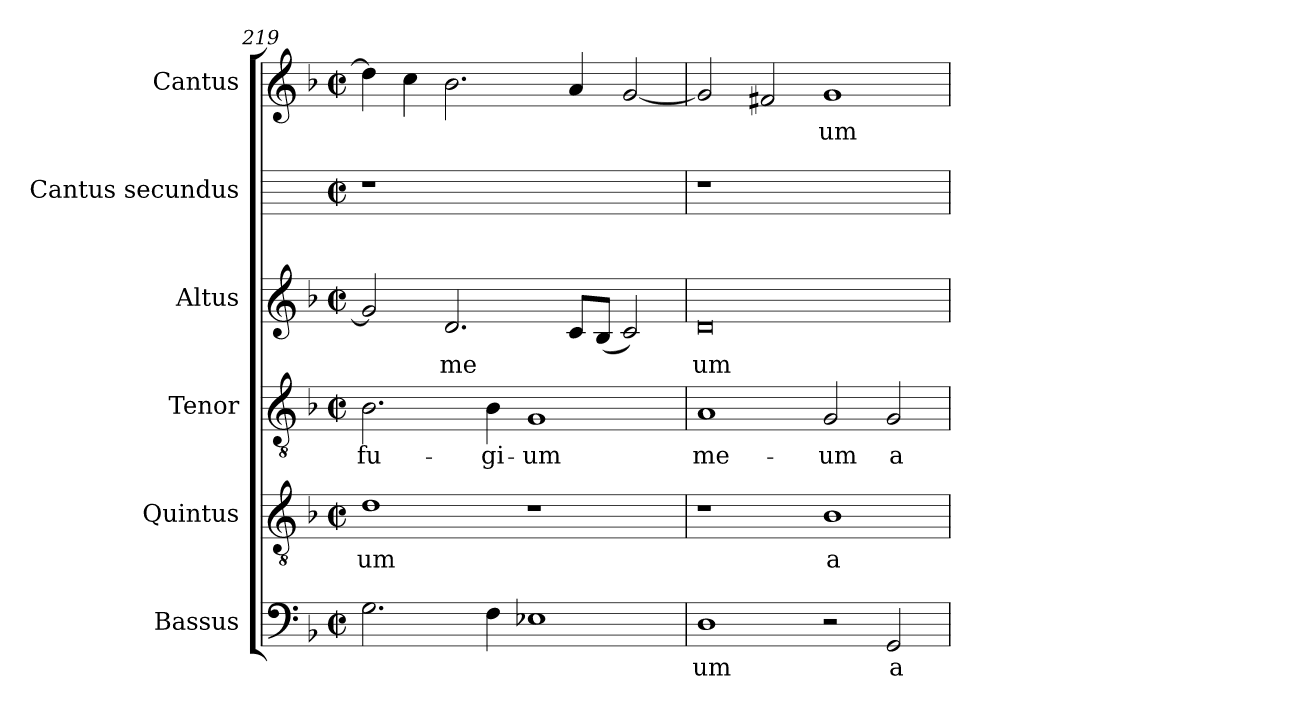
**kern	**text	**kern	**text	**kern	**text	**kern	**text	**kern	**kern	**text
*part6	*part6	*part5	*part5	*part4	*part4	*part3	*part3	*part2	*part1	*part1
*staff6	*staff6	*staff5	*staff5	*staff4	*staff4	*staff3	*staff3	*staff2	*staff1	*staff1
*I"Bassus	*	*I"Quintus	*	*I"Tenor	*	*I"Altus	*	*I"Cantus  secundus	*I"Cantus	*
*I'B	*	*I'Q	*	*I'T	*	*I'A	*	*	*I'C	*
!!LO:LB:g=z
*clefF4	*	*clefGv2	*	*clefGv2	*	*clefG2	*	*	*clefG2	*
*k[b-]	*	*k[b-]	*	*k[b-]	*	*k[b-]	*	*k[]	*k[b-]	*
*F:	*	*F:	*	*F:	*	*F:	*	*C:	*F:	*
*M2/2	*	*M2/2	*	*M2/2	*	*M2/2	*	*M2/2	*M2/2	*
*met(c|)	*	*met(c|)	*	*met(c|)	*	*met(c|)	*	*met(c|)	*met(c|)	*
=219	=219	=219	=219	=219	=219	=219	=219	=219	=219	=219
!	!LO:LY:b:cj	!	!LO:LY:b:cj	!	!LO:LY:b:cj	!	!LO:LY:b:cj	!	!	!LO:LY:b:cj
2.G\	.	1d	um	2.B-\	fu-	2g/]	.	1r	4dd\]	.
!	!	!	!	!	!	!	!	!	!	!LO:LY:b:cj
.	.	.	.	.	.	.	.	.	4cc\	.
!	!	!	!	!	!	!	!LO:LY:b:cj	!	!	!LO:LY:b:cj
.	.	.	.	.	.	2.d/	me-	.	2.b-\	.
!	!LO:LY:b:cj	!	!	!	!LO:LY:b:cj	!	!	!	!	!
4F\	.	.	.	4B-\	-gi-	.	.	.	.	.
!	!LO:LY:b:cj	!	!	!	!LO:LY:b:cj	!	!	!	!	!
1E-X	.	1r	.	1G	-um	.	.	1ryy	.	.
!	!	!	!	!	!	!	!LO:LY:b:cj	!	!	!LO:LY:b:cj
.	.	.	.	.	.	8c/L	--	.	4a/	.
!	!	!	!	!	!	!	!LO:LY:b:cj	!	!	!
.	.	.	.	.	.	(>8B-/J	--	.	.	.
!	!	!	!	!	!	!	!LO:LY:b:cj	!	!	!LO:LY:b:cj
.	.	.	.	.	.	2c/)	--	.	[<2g/	.
=220	=220	=220	=220	=220	=220	=220	=220	=220	=220	=220
!	!LO:LY:b:cj	!	!	!	!LO:LY:b:cj	!	!LO:LY:b:cj	!	!	!LO:LY:b:cj
1D	um	1r	.	1A	me-	0d	-um	1r	2g/]	.
!	!	!	!	!	!	!	!	!	!	!LO:LY:b:cj
.	.	.	.	.	.	.	.	.	2f#/	.
!	!	!	!LO:LY:b:cj	!	!LO:LY:b:cj	!	!	!	!	!LO:LY:b:cj
2r	.	1B-	a	2G/	-um	.	.	1ryy	1g	um
!	!LO:LY:b:cj	!	!	!	!LO:LY:b:cj	!	!	!	!	!
2GG/	a	.	.	2G/	a	.	.	.	.	.
=	=	=	=	=	=	=	=	=	=	=
*-	*-	*-	*-	*-	*-	*-	*-	*-	*-	*-
